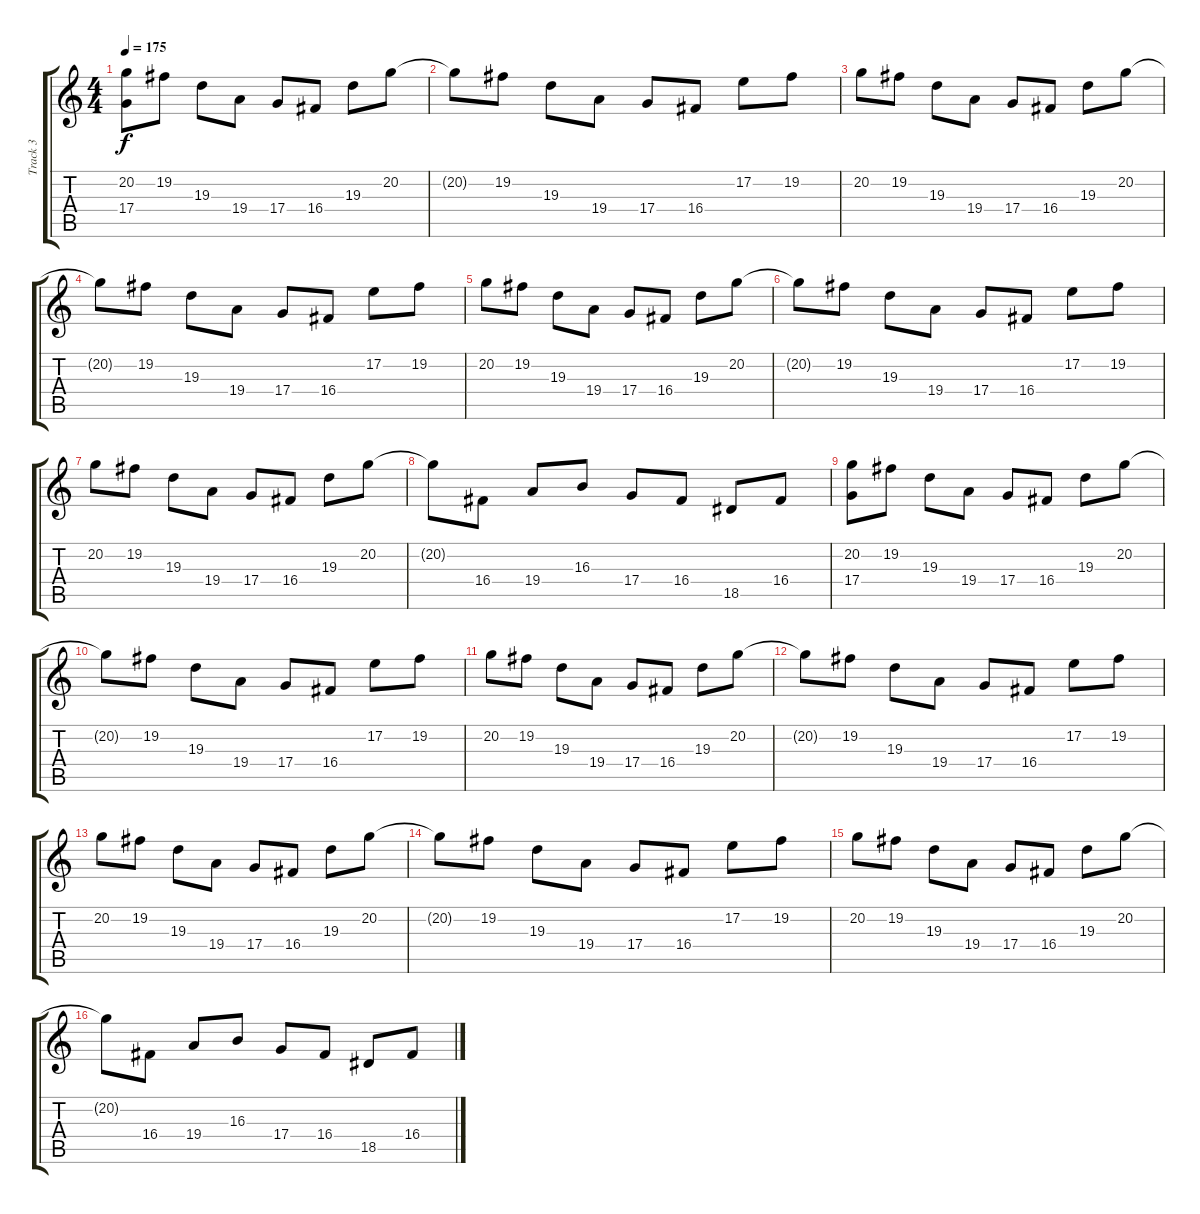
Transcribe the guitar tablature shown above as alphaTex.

\track ("Track 3" "Track 3") {instrument acousticgrandpiano}
\staff {score tabs}
\tuning (E4 B3 G3 D3 A2 E2) {hide}
\ts (4 4)
\tempo 175
\clef g2
\ks c
(20.2 17.4).8{dy f} 19.2.8 19.3.8 19.4.8 17.4.8 16.4.8 19.3.8 20.2.8 |
20.2{t}.8 19.2.8 19.3.8 19.4.8 17.4.8 16.4.8 17.2.8 19.2.8 |
20.2.8 19.2.8 19.3.8 19.4.8 17.4.8 16.4.8 19.3.8 20.2.8 |
20.2{t}.8 19.2.8 19.3.8 19.4.8 17.4.8 16.4.8 17.2.8 19.2.8 |
20.2.8 19.2.8 19.3.8 19.4.8 17.4.8 16.4.8 19.3.8 20.2.8 |
20.2{t}.8 19.2.8 19.3.8 19.4.8 17.4.8 16.4.8 17.2.8 19.2.8 |
20.2.8 19.2.8 19.3.8 19.4.8 17.4.8 16.4.8 19.3.8 20.2.8 |
20.2{t}.8 16.4.8 19.4.8 16.3.8 17.4.8 16.4.8 18.5.8 16.4.8 |
(20.2 17.4).8 19.2.8 19.3.8 19.4.8 17.4.8 16.4.8 19.3.8 20.2.8 |
20.2{t}.8 19.2.8 19.3.8 19.4.8 17.4.8 16.4.8 17.2.8 19.2.8 |
20.2.8 19.2.8 19.3.8 19.4.8 17.4.8 16.4.8 19.3.8 20.2.8 |
20.2{t}.8 19.2.8 19.3.8 19.4.8 17.4.8 16.4.8 17.2.8 19.2.8 |
20.2.8 19.2.8 19.3.8 19.4.8 17.4.8 16.4.8 19.3.8 20.2.8 |
20.2{t}.8 19.2.8 19.3.8 19.4.8 17.4.8 16.4.8 17.2.8 19.2.8 |
20.2.8 19.2.8 19.3.8 19.4.8 17.4.8 16.4.8 19.3.8 20.2.8 |
20.2{t}.8 16.4.8 19.4.8 16.3.8 17.4.8 16.4.8 18.5.8 16.4.8
